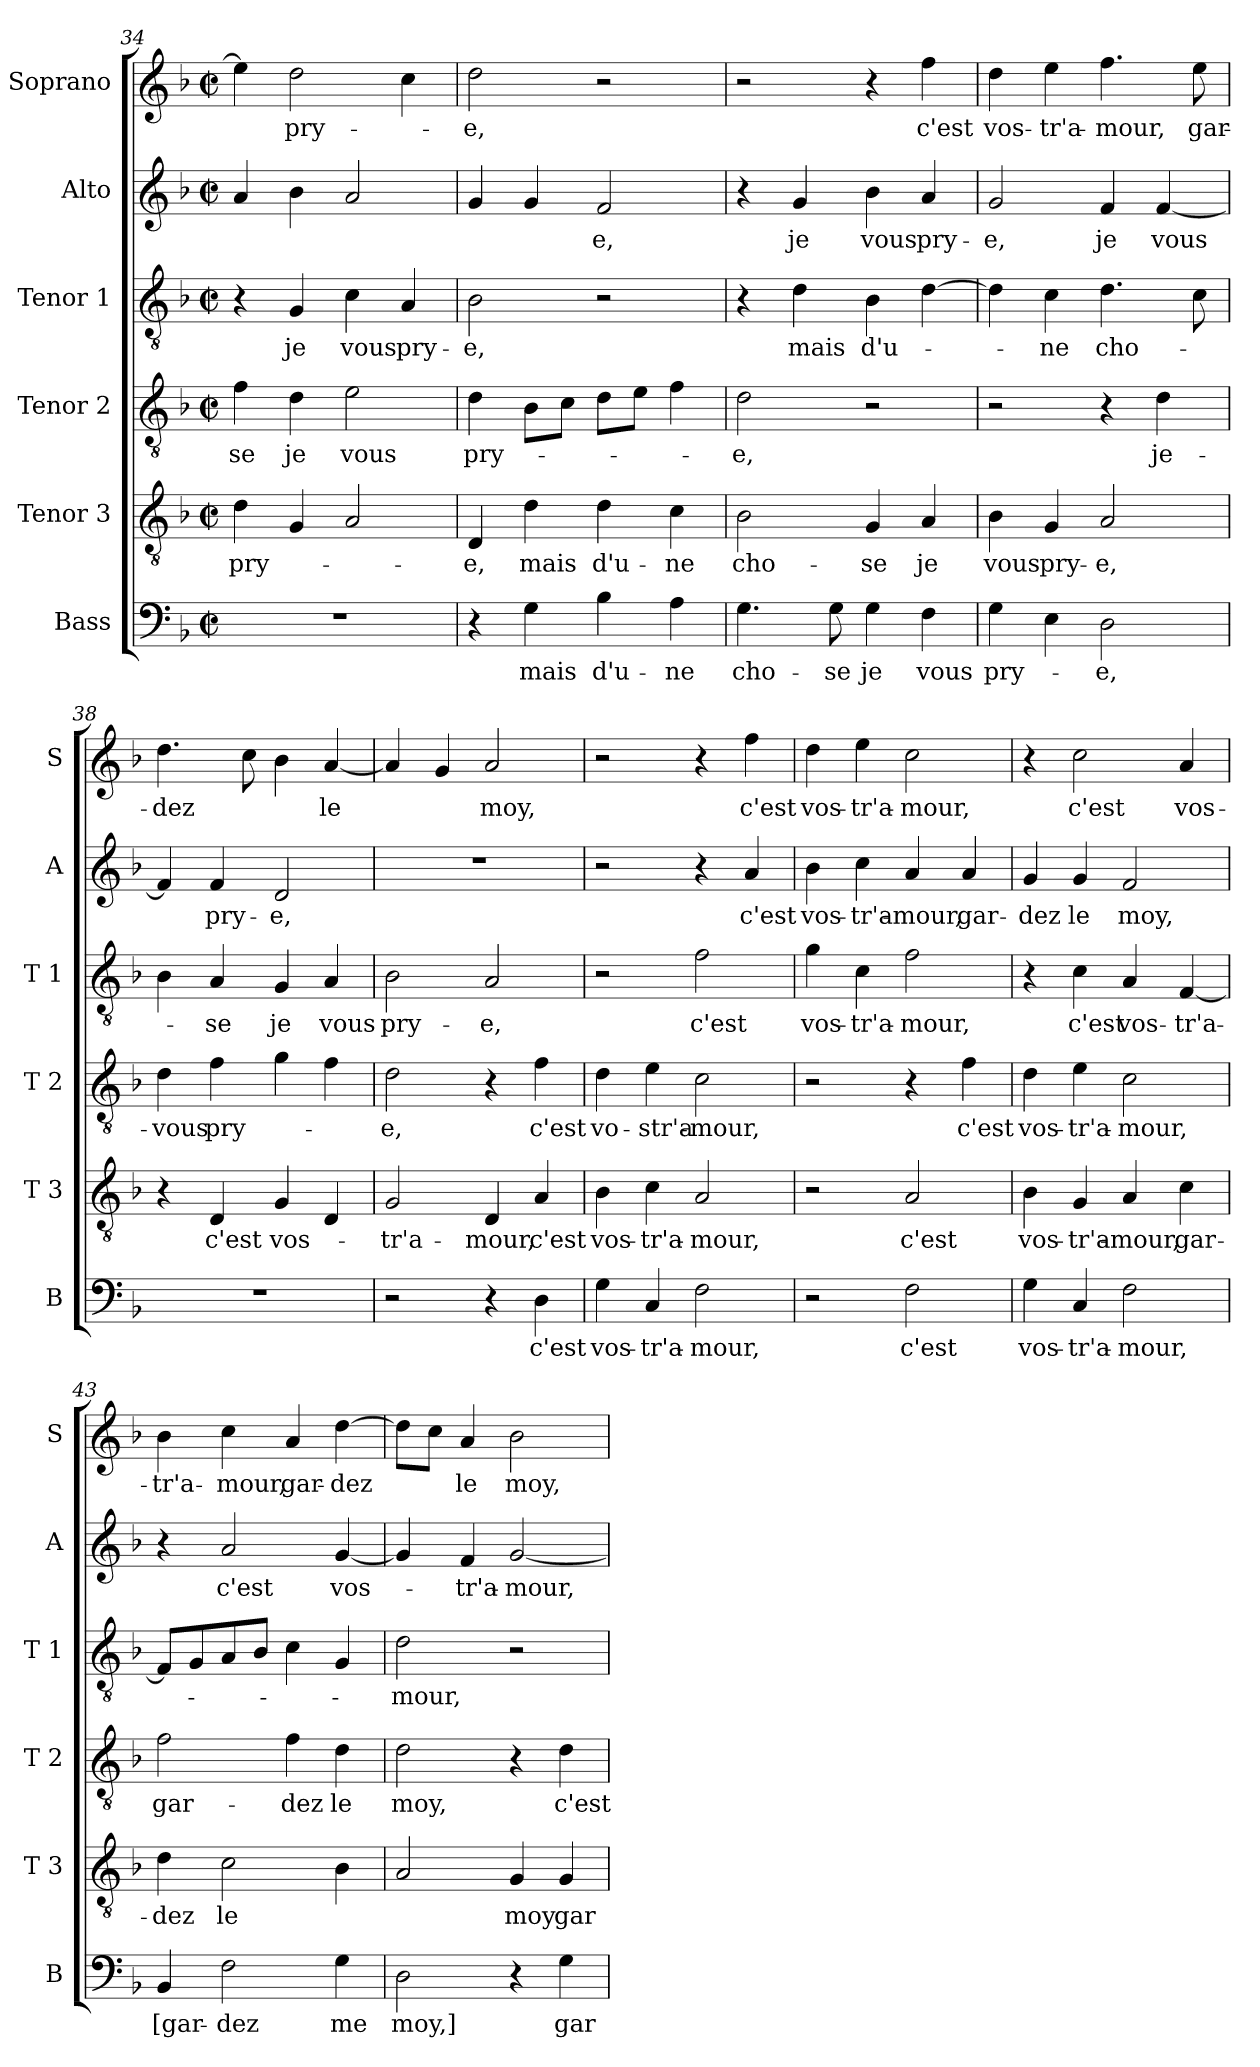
**kern	**text	**kern	**text	**kern	**text	**kern	**text	**kern	**text	**kern	**text
*part6	*part6	*part5	*part5	*part4	*part4	*part3	*part3	*part2	*part2	*part1	*part1
*staff6	*staff6	*staff5	*staff5	*staff4	*staff4	*staff3	*staff3	*staff2	*staff2	*staff1	*staff1
*I"Bass	*	*I"Tenor 3	*	*I"Tenor 2	*	*I"Tenor 1	*	*I"Alto	*	*I"Soprano	*
*I'B	*	*I'T 3	*	*I'T 2	*	*I'T 1	*	*I'A	*	*I'S	*
*clefF4	*	*clefGv2	*	*clefGv2	*	*clefGv2	*	*clefG2	*	*clefG2	*
*k[b-]	*	*k[b-]	*	*k[b-]	*	*k[b-]	*	*k[b-]	*	*k[b-]	*
*F:	*	*F:	*	*F:	*	*F:	*	*F:	*	*F:	*
*M2/2	*	*M2/2	*	*M2/2	*	*M2/2	*	*M2/2	*	*M2/2	*
*met(c|)	*	*met(c|)	*	*met(c|)	*	*met(c|)	*	*met(c|)	*	*met(c|)	*
=34	=34	=34	=34	=34	=34	=34	=34	=34	=34	=34	=34
1r	.	4d\	pry-	4f\	-se	4r	.	4a/	.	4ee\]	.
.	.	4G/	.	4d\	je	4G/	je	4b-\	.	2dd\	pry-
.	.	2A/	.	2e\	vous	4c\	vous	2a/	.	.	.
.	.	.	.	.	.	4A/	pry-	.	.	4cc\	.
=35	=35	=35	=35	=35	=35	=35	=35	=35	=35	=35	=35
4r	.	4D/	-e,	4d\	pry-	2B-\	-e,	4g/	.	2dd\	-e,
4G\	mais	4d\	mais	8B-\L	.	.	.	4g/	.	.	.
.	.	.	.	8c\J	.	.	.	.	.	.	.
4B-\	d'u-	4d\	d'u-	8d\L	.	2r	.	2f/	-e,	2r	.
.	.	.	.	8e\J	.	.	.	.	.	.	.
4A\	-ne	4c\	-ne	4f\	.	.	.	.	.	.	.
=36	=36	=36	=36	=36	=36	=36	=36	=36	=36	=36	=36
4.G\	cho-	2B-\	cho-	2d\	-e,	4r	.	4r	.	2r	.
.	.	.	.	.	.	4d\	mais	4g/	je	.	.
8G\	-se	.	.	.	.	.	.	.	.	.	.
4G\	je	4G/	-se	2r	.	4B-\	d'u-	4b-\	vous	4r	.
4F\	vous	4A/	je	.	.	[4d\	.	4a/	pry-	4ff\	c'est
=37	=37	=37	=37	=37	=37	=37	=37	=37	=37	=37	=37
4G\	pry-	4B-\	vous	2r	.	4d\]	.	2g/	-e,	4dd\	vos-
4E\	.	4G/	pry-	.	.	4c\	-ne	.	.	4ee\	-tr'a-
2D\	-e,	2A/	-e,	4r	.	4.d\	cho-	4f/	je	4.ff\	-mour,
.	.	.	.	4d\	je-	.	.	[4f/	vous	.	.
.	.	.	.	.	.	8c\	.	.	.	8ee\	gar-
!!LO:LB:g=z
=38	=38	=38	=38	=38	=38	=38	=38	=38	=38	=38	=38
1r	.	4r	.	4d\	-vous	4B-\	.	4f/]	.	4.dd\	-dez
.	.	4D/	c'est	4f\	pry-	4A/	-se	4f/	pry-	.	.
.	.	.	.	.	.	.	.	.	.	8cc\	.
.	.	4G/	vos-	4g\	.	4G/	je	2d/	-e,	4b-\	.
.	.	4D/	.	4f\	.	4A/	vous	.	.	[4a/	le
=39	=39	=39	=39	=39	=39	=39	=39	=39	=39	=39	=39
2r	.	2G/	-tr'a-	2d\	-e,	2B-\	pry-	1r	.	4a/]	.
.	.	.	.	.	.	.	.	.	.	4g/	.
4r	.	4D/	-mour,	4r	.	2A/	-e,	.	.	2a/	moy,
4D\	c'est	4A/	c'est	4f\	c'est	.	.	.	.	.	.
=40	=40	=40	=40	=40	=40	=40	=40	=40	=40	=40	=40
4G\	vos-	4B-\	vos-	4d\	vo-	2r	.	2r	.	2r	.
4C/	-tr'a-	4c\	-tr'a-	4e\	-str'a-	.	.	.	.	.	.
2F\	-mour,	2A/	-mour,	2c\	-mour,	2f\	c'est	4r	.	4r	.
.	.	.	.	.	.	.	.	4a/	c'est	4ff\	c'est
=41	=41	=41	=41	=41	=41	=41	=41	=41	=41	=41	=41
2r	.	2r	.	2r	.	4g\	vos-	4b-\	vos-	4dd\	vos-
.	.	.	.	.	.	4c\	-tr'a-	4cc\	-tr'a-	4ee\	-tr'a-
2F\	c'est	2A/	c'est	4r	.	2f\	-mour,	4a/	-mour,	2cc\	-mour,
.	.	.	.	4f\	c'est	.	.	4a/	gar-	.	.
=42	=42	=42	=42	=42	=42	=42	=42	=42	=42	=42	=42
4G\	vos-	4B-\	vos-	4d\	vos-	4r	.	4g/	-dez	4r	.
4C/	-tr'a-	4G/	-tr'a-	4e\	-tr'a-	4c\	c'est	4g/	le	2cc\	c'est
2F\	-mour,	4A/	-mour,	2c\	-mour,	4A/	vos-	2f/	moy,	.	.
.	.	4c\	gar-	.	.	[4F/	-tr'a-	.	.	4a/	vos-
!!LO:PB:g=z
=43	=43	=43	=43	=43	=43	=43	=43	=43	=43	=43	=43
4BB-/	[gar-	4d\	-dez	2f\	gar-	8F/L]	.	4r	.	4b-\	-tr'a-
.	.	.	.	.	.	8G/	.	.	.	.	.
2F\	-dez	2c\	le	.	.	8A/	.	2a/	c'est	4cc\	-mour,
.	.	.	.	.	.	8B-/J	.	.	.	.	.
.	.	.	.	4f\	-dez	4c\	.	.	.	4a/	gar-
4G\	me	4B-\	.	4d\	le	4G/	.	[4g/	vos-	[4dd\	-dez
=44	=44	=44	=44	=44	=44	=44	=44	=44	=44	=44	=44
2D\	moy,]	2A/	.	2d\	moy,	2d\	-mour,	4g/]	.	8dd\L]	.
.	.	.	.	.	.	.	.	.	.	8cc\J	.
.	.	.	.	.	.	.	.	4f/	-tr'a-	4a/	le
4r	.	4G/	moy	4r	.	2r	.	[2g/	-mour,	2b-\	moy,
4G\	gar-	4G/	gar-	4d\	c'est	.	.	.	.	.	.
=	=	=	=	=	=	=	=	=	=	=	=
*-	*-	*-	*-	*-	*-	*-	*-	*-	*-	*-	*-
